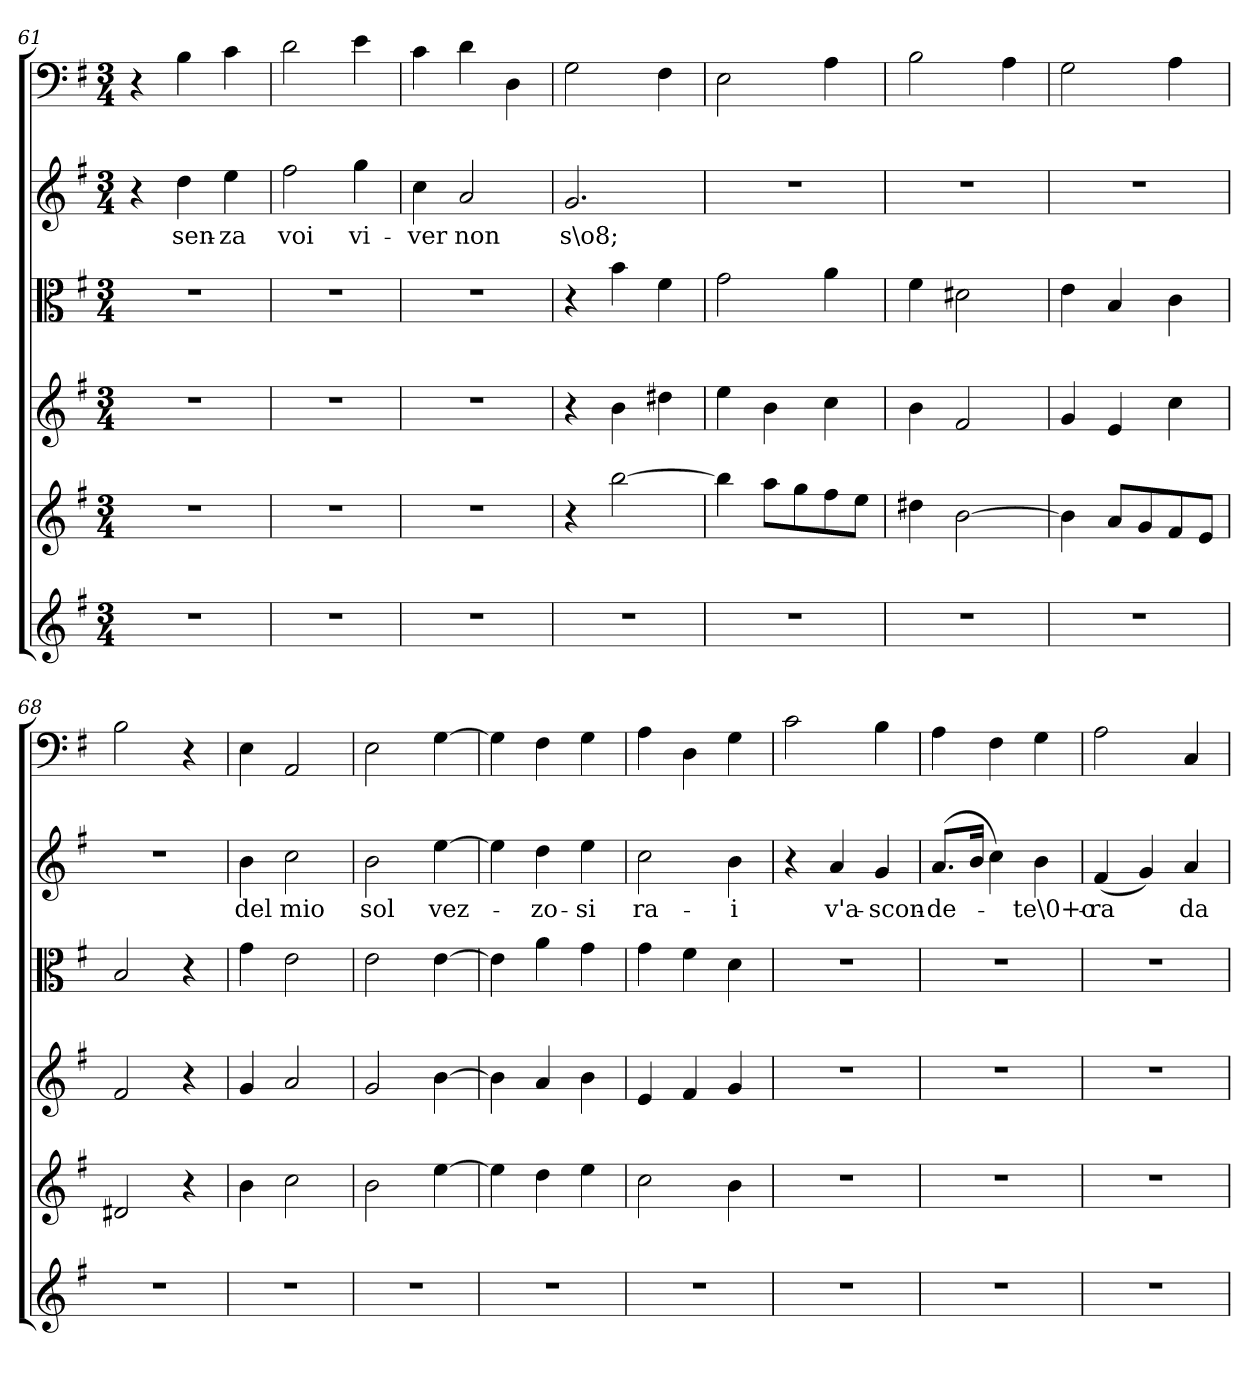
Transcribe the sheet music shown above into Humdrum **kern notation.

**kern	**kern	**kern	**kern	**kern	**text	**kern
*part6	*part5	*part4	*part3	*part2	*part2	*part1
*staff6	*staff5	*staff4	*staff3	*staff2	*staff2	*staff1
*clefG2	*clefG2	*clefG2	*clefC3	*clefG2	*	*clefF4
*k[f#]	*k[f#]	*k[f#]	*k[f#]	*k[f#]	*	*k[f#]
*e:	*e:	*e:	*e:	*e:	*	*e:
*M3/4	*M3/4	*M3/4	*M3/4	*M3/4	*	*M3/4
=61	=61	=61	=61	=61	=61	=61
2.r	2.r	2.r	2.r	4r	.	4r
.	.	.	.	4dd\	sen-	4B\
.	.	.	.	4ee\	-za	4c\
=62	=62	=62	=62	=62	=62	=62
2.r	2.r	2.r	2.r	2ff#\	voi	2d\
.	.	.	.	4gg\	vi-	4e\
=63	=63	=63	=63	=63	=63	=63
2.r	2.r	2.r	2.r	4cc\	-ver	4c\
.	.	.	.	2a/	non	4d\
.	.	.	.	.	.	4D\
=64	=64	=64	=64	=64	=64	=64
2.r	4r	4r	4r	2.g/	s\o8;	2G\
.	[2bb\	4b\	4b\	.	.	.
.	.	4dd#X\	4f#\	.	.	4F#\
=65	=65	=65	=65	=65	=65	=65
2.r	4bb\]	4ee\	2g\	2.r	.	2E\
.	8aa\L	4b\	.	.	.	.
.	8gg\	.	.	.	.	.
.	8ff#\	4cc\	4a\	.	.	4A\
.	8ee\J	.	.	.	.	.
=66	=66	=66	=66	=66	=66	=66
2.r	4dd#X\	4b\	4f#\	2.r	.	2B\
.	[2b\	2f#/	2d#X\	.	.	.
.	.	.	.	.	.	4A\
=67	=67	=67	=67	=67	=67	=67
2.r	4b\]	4g/	4e\	2.r	.	2G\
.	8a/L	4e/	4B/	.	.	.
.	8g/	.	.	.	.	.
.	8f#/	4cc\	4c\	.	.	4A\
.	8e/J	.	.	.	.	.
=68	=68	=68	=68	=68	=68	=68
2.r	2d#X/	2f#/	2B/	2.r	.	2B\
.	4r	4r	4r	.	.	4r
=69	=69	=69	=69	=69	=69	=69
2.r	4b\	4g/	4g\	4b\	del	4E\
.	2cc\	2a/	2e\	2cc\	mio	2AA/
=70	=70	=70	=70	=70	=70	=70
2.r	2b\	2g/	2e\	2b\	sol	2E\
.	[4ee\	[4b\	[4e\	[4ee\	vez-	[4G\
=71	=71	=71	=71	=71	=71	=71
2.r	4ee\]	4b\]	4e\]	4ee\]	.	4G\]
.	4dd\	4a/	4a\	4dd\	-zo-	4F#\
.	4ee\	4b\	4g\	4ee\	-si	4G\
=72	=72	=72	=72	=72	=72	=72
2.r	2cc\	4e/	4g\	2cc\	ra-	4A\
.	.	4f#/	4f#\	.	.	4D\
.	4b\	4g/	4d\	4b\	-i	4G\
=73	=73	=73	=73	=73	=73	=73
2.r	2.r	2.r	2.r	4r	.	2c\
.	.	.	.	4a/	v'a-	.
.	.	.	.	4g/	-scon-	4B\
=74	=74	=74	=74	=74	=74	=74
2.r	2.r	2.r	2.r	(8.a/L	-de-	4A\
.	.	.	.	16b/Jk	.	.
.	.	.	.	4cc\)	.	4F#\
.	.	.	.	4b\	-te\0+o-	4G\
=75	=75	=75	=75	=75	=75	=75
2.r	2.r	2.r	2.r	(4f#/	-ra	2A\
.	.	.	.	4g/)	.	.
.	.	.	.	4a/	da	4C/
=	=	=	=	=	=	=
*-	*-	*-	*-	*-	*-	*-
